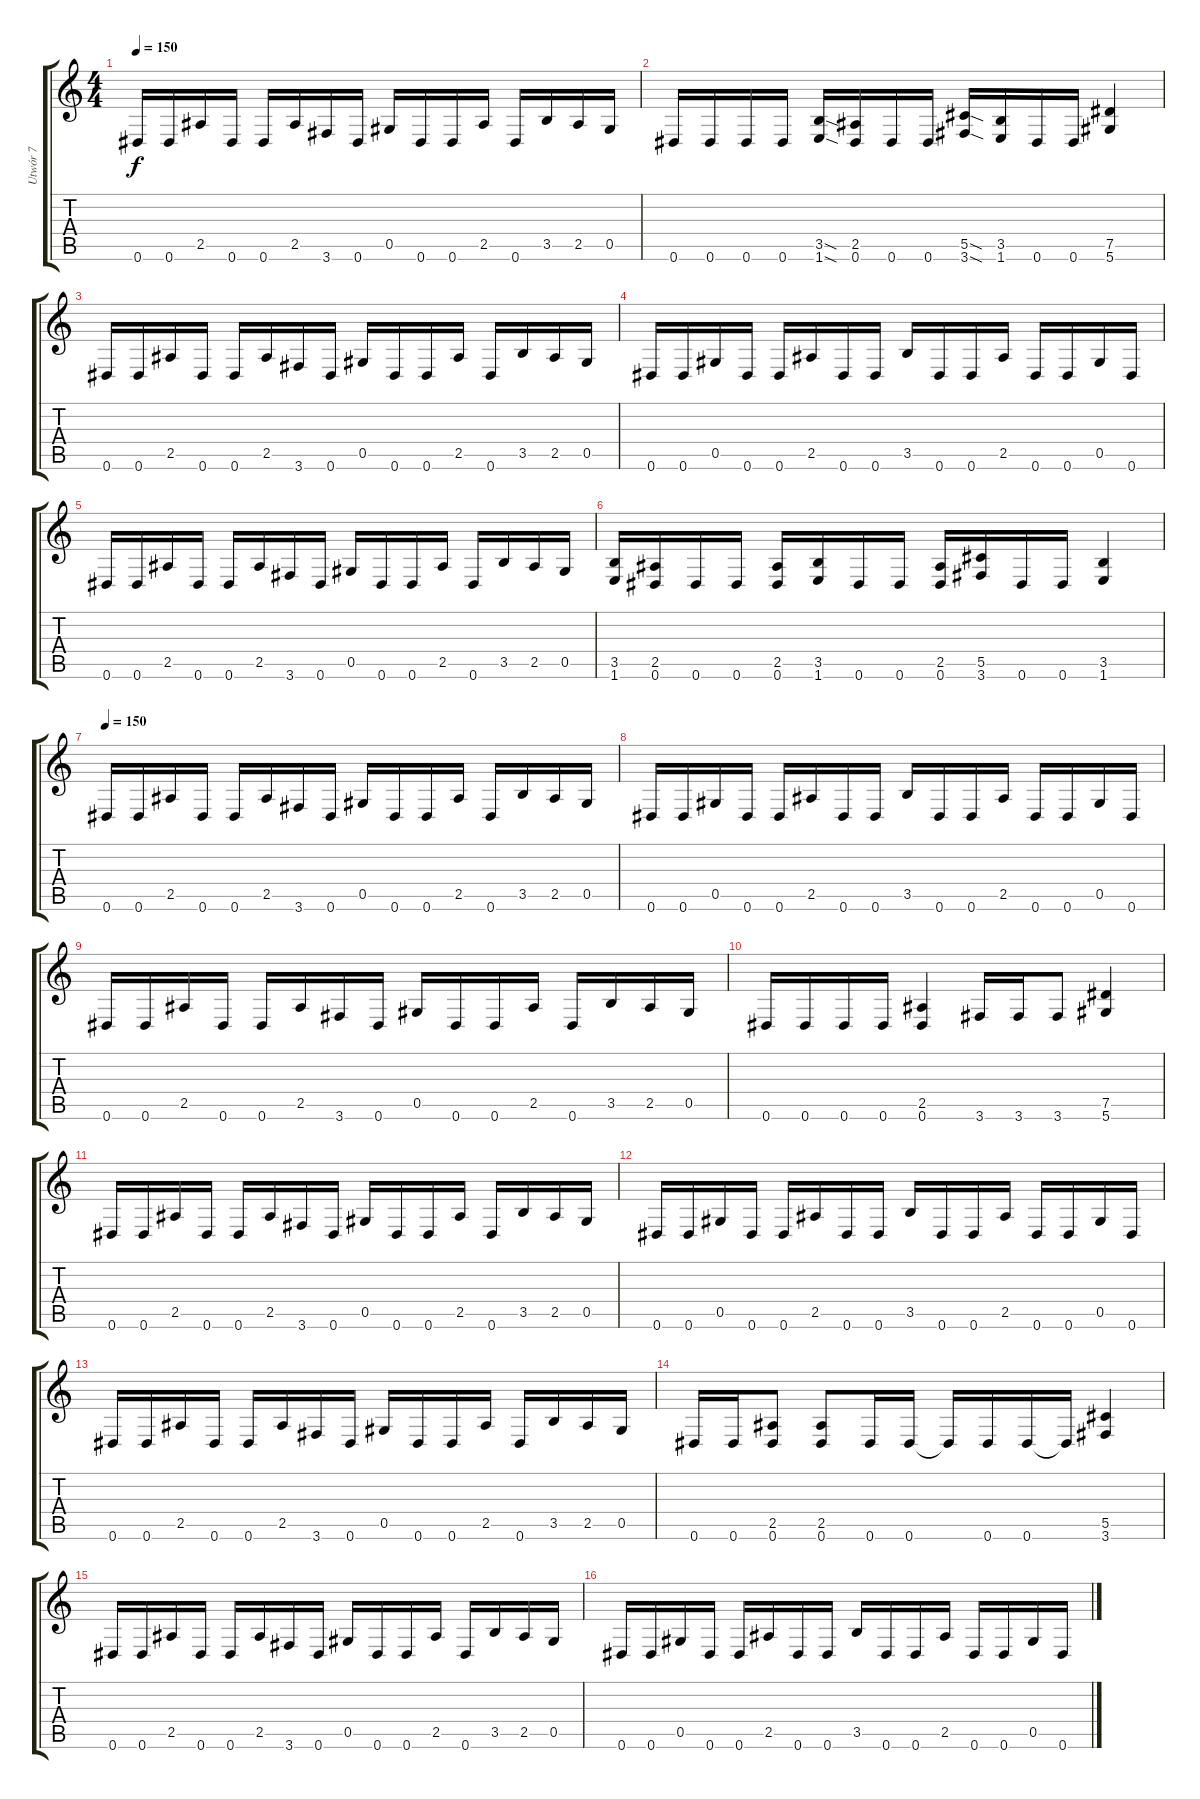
\track ("Utwór 7" "Utwór 7") {instrument electricbassfinger}
\staff {score tabs}
\tuning (Eb4 Bb3 Gb3 Db3 Ab2 Eb2) {hide}
\ts (4 4)
\tempo 150
\clef g2
\ks c
0.6.16{dy f} 0.6.16 2.5.16 0.6.16 0.6.16 2.5.16 3.6.16 0.6.16 0.5.16 0.6.16 0.6.16 2.5.16 0.6.16 3.5.16 2.5.16 0.5.16 |
0.6.16 0.6.16 0.6.16 0.6.16 (3.5{sod} 1.6{sod}).16 (2.5 0.6).16 0.6.16 0.6.16 (5.5{sod} 3.6{sod}).16 (3.5 1.6).16 0.6.16 0.6.16 (7.5 5.6).4 |
0.6.16 0.6.16 2.5.16 0.6.16 0.6.16 2.5.16 3.6.16 0.6.16 0.5.16 0.6.16 0.6.16 2.5.16 0.6.16 3.5.16 2.5.16 0.5.16 |
0.6.16 0.6.16 0.5.16 0.6.16 0.6.16 2.5.16 0.6.16 0.6.16 3.5.16 0.6.16 0.6.16 2.5.16 0.6.16 0.6.16 0.5.16 0.6.16 |
0.6.16 0.6.16 2.5.16 0.6.16 0.6.16 2.5.16 3.6.16 0.6.16 0.5.16 0.6.16 0.6.16 2.5.16 0.6.16 3.5.16 2.5.16 0.5.16 |
(3.5 1.6).16 (2.5 0.6).16 0.6.16 0.6.16 (2.5 0.6).16 (3.5 1.6).16 0.6.16 0.6.16 (2.5 0.6).16 (5.5 3.6).16 0.6.16 0.6.16 (3.5 1.6).4 |
\tempo 150
0.6.16 0.6.16 2.5.16 0.6.16 0.6.16 2.5.16 3.6.16 0.6.16 0.5.16 0.6.16 0.6.16 2.5.16 0.6.16 3.5.16 2.5.16 0.5.16 |
0.6.16 0.6.16 0.5.16 0.6.16 0.6.16 2.5.16 0.6.16 0.6.16 3.5.16 0.6.16 0.6.16 2.5.16 0.6.16 0.6.16 0.5.16 0.6.16 |
0.6.16 0.6.16 2.5.16 0.6.16 0.6.16 2.5.16 3.6.16 0.6.16 0.5.16 0.6.16 0.6.16 2.5.16 0.6.16 3.5.16 2.5.16 0.5.16 |
0.6.16 0.6.16 0.6.16 0.6.16 (2.5 0.6).4 3.6.16 3.6.16 3.6.8 (7.5 5.6).4 |
0.6.16 0.6.16 2.5.16 0.6.16 0.6.16 2.5.16 3.6.16 0.6.16 0.5.16 0.6.16 0.6.16 2.5.16 0.6.16 3.5.16 2.5.16 0.5.16 |
0.6.16 0.6.16 0.5.16 0.6.16 0.6.16 2.5.16 0.6.16 0.6.16 3.5.16 0.6.16 0.6.16 2.5.16 0.6.16 0.6.16 0.5.16 0.6.16 |
0.6.16 0.6.16 2.5.16 0.6.16 0.6.16 2.5.16 3.6.16 0.6.16 0.5.16 0.6.16 0.6.16 2.5.16 0.6.16 3.5.16 2.5.16 0.5.16 |
0.6.16 0.6.16 (2.5 0.6).8 (2.5 0.6).8 0.6.16 0.6.16 0.6{t}.16 0.6.16 0.6.16 0.6{t}.16 (5.5 3.6).4 |
0.6.16 0.6.16 2.5.16 0.6.16 0.6.16 2.5.16 3.6.16 0.6.16 0.5.16 0.6.16 0.6.16 2.5.16 0.6.16 3.5.16 2.5.16 0.5.16 |
0.6.16 0.6.16 0.5.16 0.6.16 0.6.16 2.5.16 0.6.16 0.6.16 3.5.16 0.6.16 0.6.16 2.5.16 0.6.16 0.6.16 0.5.16 0.6.16
